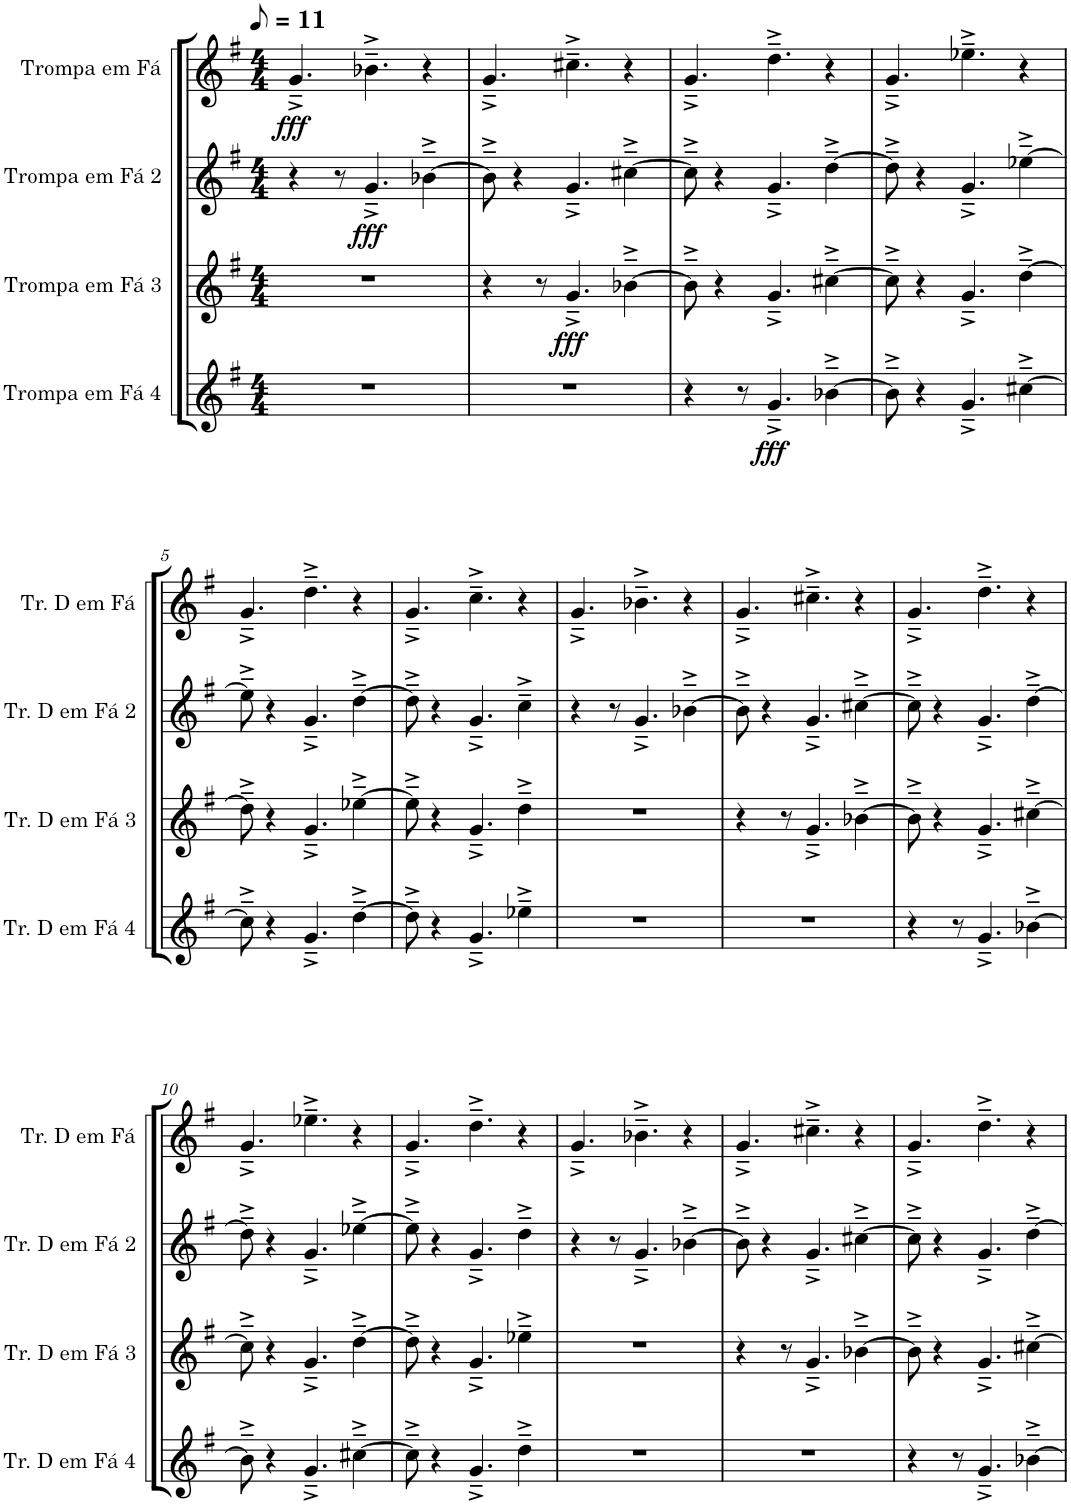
**kern	**dynam	**kern	**dynam	**kern	**dynam	**kern	**dynam
*part4	*part4	*part3	*part3	*part2	*part2	*part1	*part1
*staff4	*staff4	*staff3	*staff3	*staff2	*staff2	*staff1	*staff1
*I"Trompa em Fá 4	*	*I"Trompa em Fá 3	*	*I"Trompa em Fá 2	*	*I"Trompa em Fá	*
*clefG2	*	*clefG2	*	*clefG2	*	*clefG2	*
*Trd4c7	*	*Trd4c7	*	*Trd4c7	*	*Trd4c7	*
*k[f#]	*	*k[f#]	*	*k[f#]	*	*k[f#]	*
*M4/4	*	*M4/4	*	*M4/4	*	*M4/4	*
*MM6	*	*MM6	*	*MM6	*	*MM6	*
=1	=1	=1	=1	=1	=1	=1	=1
!	!	!	!	!	!	!	!LO:DY:b
1r	.	1r	.	4r	.	4.g~^/	fff
.	.	.	.	8r	.	.	.
!	!	!	!	!	!LO:DY:b	!	!
.	.	.	.	4.g~^/	fff	4.b-X~^\	.
.	.	.	.	[4b-X~^\	.	4r	.
=2	=2	=2	=2	=2	=2	=2	=2
1r	.	4r	.	8b-~^\]	.	4.g~^/	.
.	.	.	.	4r	.	.	.
.	.	8r	.	.	.	.	.
!	!	!	!LO:DY:b	!	!	!	!
.	.	4.g~^/	fff	4.g~^/	.	4.cc#X~^\	.
.	.	[4b-X~^\	.	[4cc#X~^\	.	4r	.
=3	=3	=3	=3	=3	=3	=3	=3
4r	.	8b-~^\]	.	8cc#~^\]	.	4.g~^/	.
.	.	4r	.	4r	.	.	.
8r	.	.	.	.	.	.	.
!	!LO:DY:b	!	!	!	!	!	!
4.g~^/	fff	4.g~^/	.	4.g~^/	.	4.dd~^\	.
[4b-X~^\	.	[4cc#X~^\	.	[4dd~^\	.	4r	.
=4	=4	=4	=4	=4	=4	=4	=4
8b-~^\]	.	8cc#~^\]	.	8dd~^\]	.	4.g~^/	.
4r	.	4r	.	4r	.	.	.
4.g~^/	.	4.g~^/	.	4.g~^/	.	4.ee-X~^\	.
[4cc#X~^\	.	[4dd~^\	.	[4ee-X~^\	.	4r	.
!!LO:LB:g=z
=5	=5	=5	=5	=5	=5	=5	=5
8cc#~^\]	.	8dd~^\]	.	8ee-~^\]	.	4.g~^/	.
4r	.	4r	.	4r	.	.	.
4.g~^/	.	4.g~^/	.	4.g~^/	.	4.dd~^\	.
[4dd~^\	.	[4ee-X~^\	.	[4dd~^\	.	4r	.
=6	=6	=6	=6	=6	=6	=6	=6
8dd~^\]	.	8ee-~^\]	.	8dd~^\]	.	4.g~^/	.
4r	.	4r	.	4r	.	.	.
4.g~^/	.	4.g~^/	.	4.g~^/	.	4.cc~^\	.
4ee-X~^\	.	4dd~^\	.	4cc~^\	.	4r	.
=7	=7	=7	=7	=7	=7	=7	=7
1r	.	1r	.	4r	.	4.g~^/	.
.	.	.	.	8r	.	.	.
.	.	.	.	4.g~^/	.	4.b-X~^\	.
.	.	.	.	[4b-X~^\	.	4r	.
=8	=8	=8	=8	=8	=8	=8	=8
1r	.	4r	.	8b-~^\]	.	4.g~^/	.
.	.	.	.	4r	.	.	.
.	.	8r	.	.	.	.	.
.	.	4.g~^/	.	4.g~^/	.	4.cc#X~^\	.
.	.	[4b-X~^\	.	[4cc#X~^\	.	4r	.
=9	=9	=9	=9	=9	=9	=9	=9
4r	.	8b-~^\]	.	8cc#~^\]	.	4.g~^/	.
.	.	4r	.	4r	.	.	.
8r	.	.	.	.	.	.	.
4.g~^/	.	4.g~^/	.	4.g~^/	.	4.dd~^\	.
[4b-X~^\	.	[4cc#X~^\	.	[4dd~^\	.	4r	.
!!LO:LB:g=z
=10	=10	=10	=10	=10	=10	=10	=10
8b-~^\]	.	8cc#~^\]	.	8dd~^\]	.	4.g~^/	.
4r	.	4r	.	4r	.	.	.
4.g~^/	.	4.g~^/	.	4.g~^/	.	4.ee-X~^\	.
[4cc#X~^\	.	[4dd~^\	.	[4ee-X~^\	.	4r	.
=11	=11	=11	=11	=11	=11	=11	=11
8cc#~^\]	.	8dd~^\]	.	8ee-~^\]	.	4.g~^/	.
4r	.	4r	.	4r	.	.	.
4.g~^/	.	4.g~^/	.	4.g~^/	.	4.dd~^\	.
4dd~^\	.	4ee-X~^\	.	4dd~^\	.	4r	.
=12	=12	=12	=12	=12	=12	=12	=12
1r	.	1r	.	4r	.	4.g~^/	.
.	.	.	.	8r	.	.	.
.	.	.	.	4.g~^/	.	4.b-X~^\	.
.	.	.	.	[4b-X~^\	.	4r	.
=13	=13	=13	=13	=13	=13	=13	=13
1r	.	4r	.	8b-~^\]	.	4.g~^/	.
.	.	.	.	4r	.	.	.
.	.	8r	.	.	.	.	.
.	.	4.g~^/	.	4.g~^/	.	4.cc#X~^\	.
.	.	[4b-X~^\	.	[4cc#X~^\	.	4r	.
=14	=14	=14	=14	=14	=14	=14	=14
4r	.	8b-~^\]	.	8cc#~^\]	.	4.g~^/	.
.	.	4r	.	4r	.	.	.
8r	.	.	.	.	.	.	.
4.g~^/	.	4.g~^/	.	4.g~^/	.	4.dd~^\	.
[4b-X~^\	.	[4cc#X~^\	.	[4dd~^\	.	4r	.
=	=	=	=	=	=	=	=
*-	*-	*-	*-	*-	*-	*-	*-
